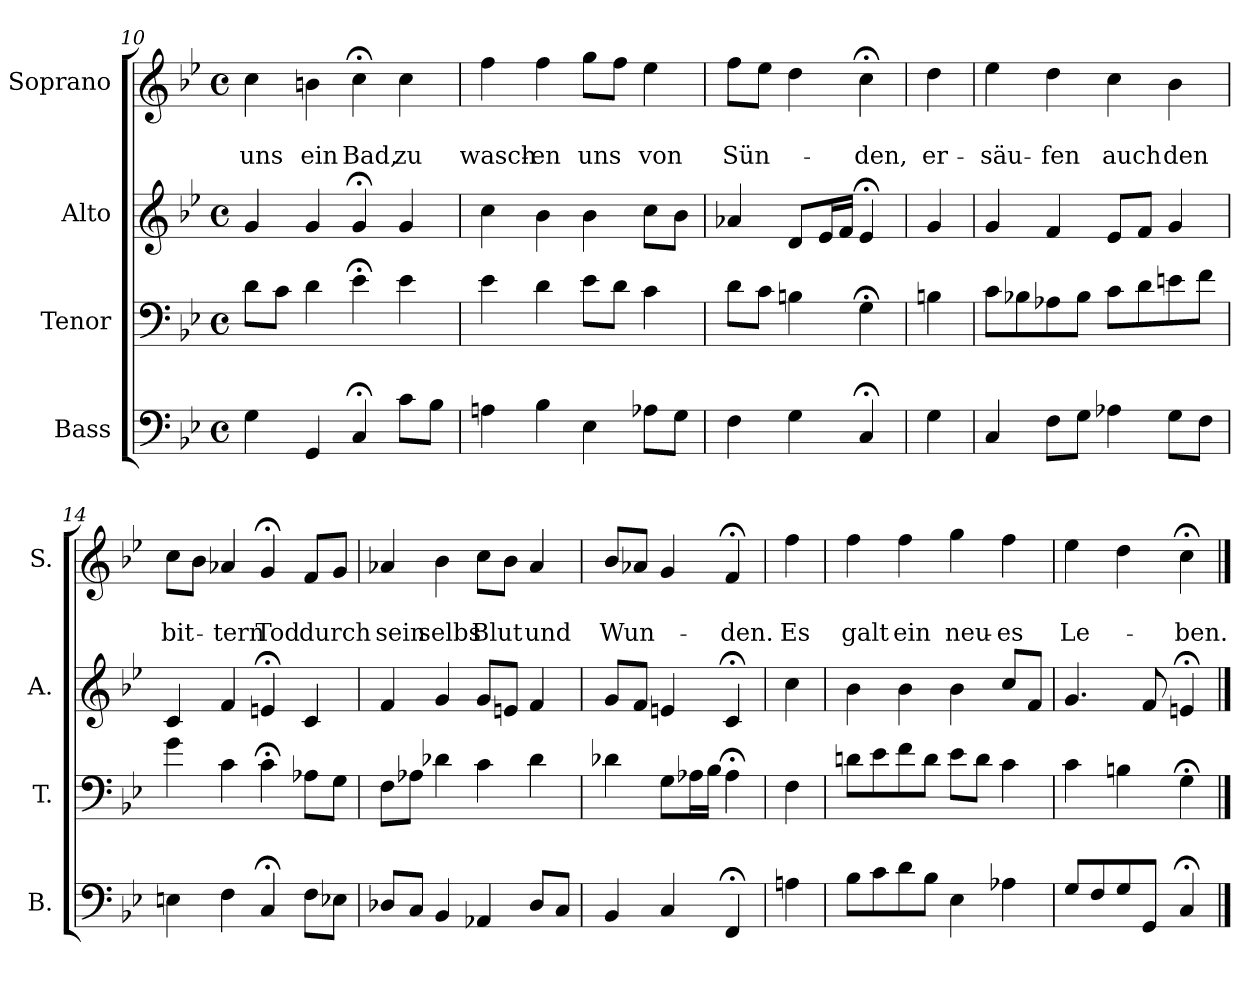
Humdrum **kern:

**kern	**kern	**kern	**kern	**text	**text
*part4	*part3	*part2	*part1	*part1	*part1
*staff4	*staff3	*staff2	*staff1	*staff1	*staff1
*I"Bass	*I"Tenor	*I"Alto	*I"Soprano	*	*
*I'B.	*I'T.	*I'A.	*I'S.	*	*
*clefF4	*clefF4	*clefG2	*clefG2	*	*
*k[b-e-]	*k[b-e-]	*k[b-e-]	*k[b-e-]	*	*
*g:	*g:	*g:	*g:	*	*
*M4/4	*M4/4	*M4/4	*M4/4	*	*
*met(c)	*met(c)	*met(c)	*met(c)	*	*
=10	=10	=10	=10	=10	=10
4G\	8d\L	4g/	4cc\	.	uns
.	8c\J	.	.	.	.
4GG/	4d\	4g/	4bn\	.	ein
4C;</	4e-;<\	4g;</	4cc;<\	.	Bad,
8c\L	4e-\	4g/	4cc\	.	zu
8B-\J	.	.	.	.	.
=11	=11	=11	=11	=11	=11
4An\	4e-\	4cc\	4ff\	.	wasch-
4B-\	4d\	4b-\	4ff\	.	-en
4E-\	8e-\L	4b-\	8gg\L	.	uns
.	8d\J	.	8ff\J	.	.
8A-X\L	4c\	8cc\L	4ee-\	.	von
8G\J	.	8b-\J	.	.	.
=12	=12	=12	=12	=12	=12
4F\	8d\L	4a-X/	8ff\L	.	Sün-
.	8c\J	.	8ee-\J	.	.
4G\	4Bn\	8d/L	4dd\	.	.
.	.	16e-/L	.	.	.
.	.	16f/JJ	.	.	.
4C;</	4G;<\	4e-;</	4cc;<\	.	-den,
!!LO:LB:g=z
=12a	=12a	=12a	=12a	=12a	=12a
4G\	4Bn\	4g/	4dd\	.	er-
=13	=13	=13	=13	=13	=13
4C/	8c\L	4g/	4ee-\	.	-säu-
.	8B-X\	.	.	.	.
8F\L	8A-X\	4f/	4dd\	.	-fen
8G\J	8B-\J	.	.	.	.
4A-X\	8c\L	8e-/L	4cc\	.	auch
.	8d\	8f/J	.	.	.
8G\L	8en\	4g/	4b-\	.	den
8F\J	8f\J	.	.	.	.
=14	=14	=14	=14	=14	=14
4En\	4g\	4c/	8cc\L	.	bit-
.	.	.	8b-\J	.	.
4F\	4c\	4f/	4a-X/	.	-tern
4C;</	4c;<\	4en;</	4g;</	.	Tod
8F\L	8A-X\L	4c/	8f/L	.	durch
8E-X\J	8G\J	.	8g/J	.	.
=15	=15	=15	=15	=15	=15
8D-X/L	8F\L	4f/	4a-X/	.	sein
8C/J	8A-X\J	.	.	.	.
4BB-/	4d-X\	4g/	4b-\	.	selbs
4AA-X/	4c\	8g/L	8cc\L	.	Blut
.	.	8en/J	8b-\J	.	.
8D-/L	4d-\	4f/	4a-/	.	und
8C/J	.	.	.	.	.
=16	=16	=16	=16	=16	=16
4BB-/	4d-X\	8g/L	8b-/L	.	Wun-
.	.	8f/J	8a-X/J	.	.
4C/	8G\L	4en/	4g/	.	.
.	16A-X\L	.	.	.	.
.	16B-\JJ	.	.	.	.
4FF;</	4A-;<\	4c;</	4f;</	.	-den.
!!LO:PB:g=z
=16a	=16a	=16a	=16a	=16a	=16a
4An\	4F\	4cc\	4ff\	.	Es
=17	=17	=17	=17	=17	=17
8B-\L	8dn\L	4b-\	4ff\	.	galt
8c\	8e-\	.	.	.	.
8d\	8f\	4b-\	4ff\	.	ein
8B-\J	8d\J	.	.	.	.
4E-\	8e-\L	4b-\	4gg\	.	neu-
.	8d\J	.	.	.	.
4A-X\	4c\	8cc/L	4ff\	.	-es
.	.	8f/J	.	.	.
=18	=18	=18	=18	=18	=18
8G/L	4c\	4.g/	4ee-\	.	Le-
8F/	.	.	.	.	.
8G/	4Bn\	.	4dd\	.	.
8GG/J	.	8f/	.	.	.
4C;</	4G;<\	4en;</	4cc;<\	.	-ben.
==	==	==	==	==	==
*-	*-	*-	*-	*-	*-
